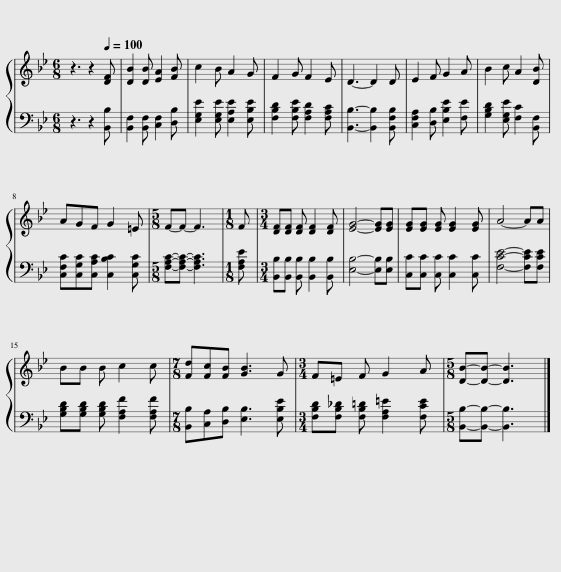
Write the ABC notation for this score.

X:1
%%score { 1 | 2 }
L:1/8
M:6/8
I:linebreak $
K:Bb
V:1 treble
V:2 bass
V:1
 z3 z2[Q:1/4=100] [DF] | [DB]2 [DB] [EA]2 [FB] | c2 B A2 G | F2 G F2 E | D3- D2 D | %5
 E2 F G2 A | B2 c A2 [DB] |$ AGF G2 =E |[M:5/8] F-F- F3 |[M:1/8] F | %10
[M:3/4] [DF][DF] [DF] [DF]2 [DF] | [EG]4- [EG][EG] | [EG][EG] [EG] [EG]2 [EG] | A4- AA |$ BB B c2 c | %15
[M:7/8] [Fd][Fc][FB] [GB]3 G |[M:3/4] F=E F G2 A |[M:5/8] [DB]-[DB]- [DB]3 |] %18
V:2
 z3 z2 [B,,B,] | [B,,F,]2 [B,,F,] [C,F,]2 [D,B,] | [E,G,E]2 [E,G,E] [E,A,E]2 [E,B,E] | [F,B,D]2 [F,B,E] [F,A,D]2 [F,A,C] | [B,,B,]3- [B,,B,]2 [B,,F,B,] | %5
 [C,F,A,]2 [D,B,] [E,B,E]2 [F,E] | [G,B,D]2 [E,G,E] [F,C]2 [B,,F,] |$ [C,F,C][C,G,C][C,A,C] [C,B,C]2 [C,G,C] |[M:5/8] [F,A,C]-[F,A,C]- [F,A,C]3 |[M:1/8] [F,A,E] | %10
[M:3/4] [B,,B,][B,,B,] [B,,B,] [B,,B,]2 [B,,B,] | [E,B,]4- [E,B,][E,B,] | [C,C][C,C] [C,C] [C,C]2 [C,C] | [F,CE]4- [F,CE][F,CE] |$ [G,B,D][G,B,D] [G,B,D] [F,A,F]2 [F,A,F] | %15
[M:7/8] [B,,B,][C,A,][D,B,] [E,B,]3 [E,B,E] |[M:3/4] [F,B,D][F,B,_D] [F,B,=D] [F,A,=E]2 [F,CE] |[M:5/8] [B,,B,]-[B,,B,]- [B,,B,]3 |] %18
